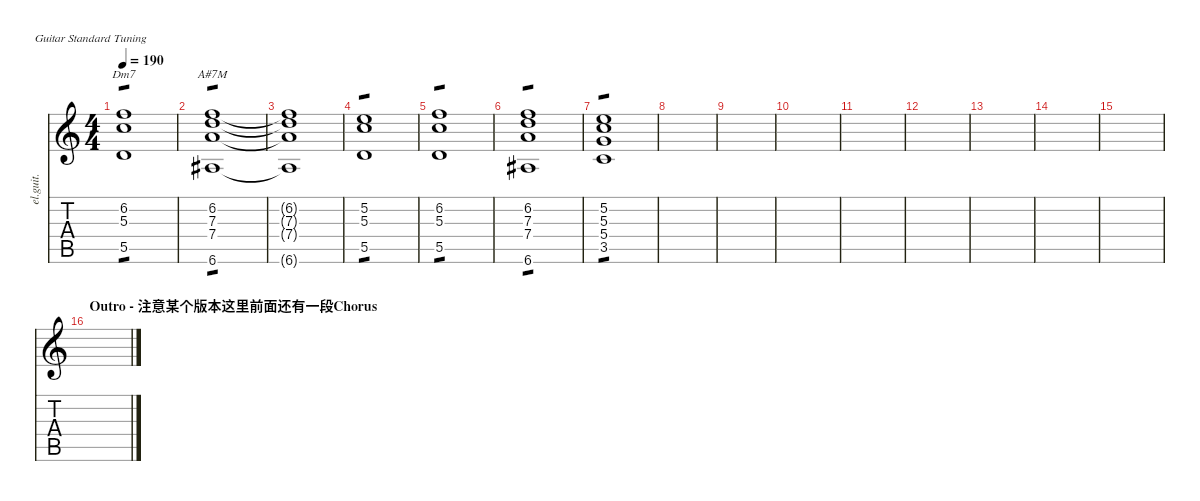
\defaultSystemsLayout 4
\hideDynamics
\bracketExtendMode nobrackets
\track ("rhythm" "el.guit.") {instrument electricguitarclean}
\staff {score tabs}
\tuning (E4 B3 G3 D3 A2 E2)
\chord ("Dm7" x 6 5 x 5 x) {firstfret 5 showdiagram false showfingering false barre 5}
\chord ("A#7M" x 6 7 7 x 6) {firstfret 6 showdiagram false showfingering false barre 6}
\ts (4 4)
\tempo 190
\clef g2
\ks c
(5.3 5.5 6.2).1{ch "Dm7" tp 1 dy mf beam Up} |
(6.2 7.3 7.4 6.6{acc #}).1{ch "A#7M" tp 1 beam Up} |
(6.2{t} 7.3{t} 7.4{t} 6.6{t acc #}).1{beam Up} |
(5.3 5.5 5.2).1{tp 1 beam Up} |
(5.3 5.5 6.2).1{tp 1 beam Up} |
(6.2 7.3 7.4 6.6{acc #}).1{tp 1 beam Up} |
(5.2 5.3 5.4 3.5).1{tp 1 beam Up} |
|
|
|
|
|
|
|
|
\section ("" "Outro - 注意某个版本这里前面还有一段Chorus")
